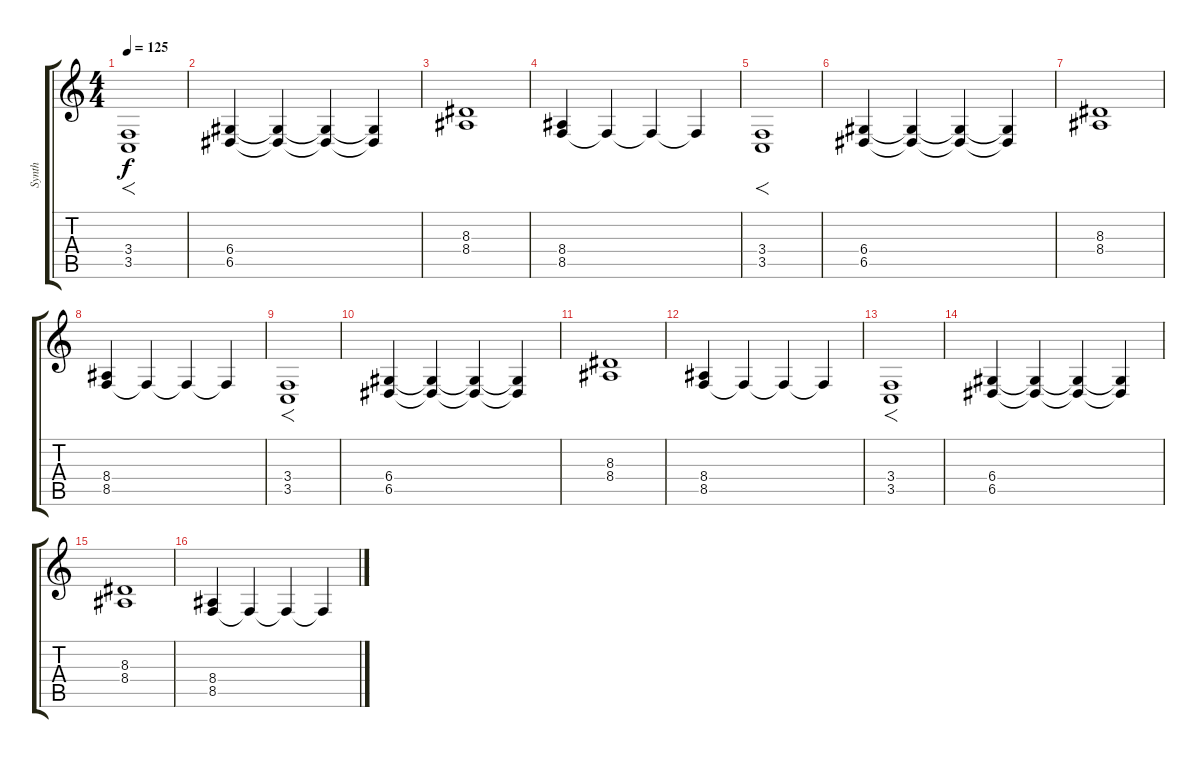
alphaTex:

\track ("Synth" "Synth") {instrument pad2warm}
\staff {score tabs}
\tuning (E4 B3 G3 D3 A2 E2) {hide}
\ts (4 4)
\tempo 125
\clef g2
\ks c
(3.4 3.5).1{f dy f instrument pad2warm} |
(6.4 6.5).4 (6.4{t} 6.5{t}).4{volume 12} (6.4{t} 6.5{t}).4{volume 11} (6.4{t} 6.5{t}).4{volume 10} |
(8.3 8.4).1{volume 7} |
(8.4 8.5).4{volume 9} 8.5{t}.4{volume 10} 8.5{t}.4{volume 11} 8.5{t}.4{volume 12} |
(3.4 3.5).1{f volume 13} |
(6.4 6.5).4 (6.4{t} 6.5{t}).4{volume 12} (6.4{t} 6.5{t}).4{volume 11} (6.4{t} 6.5{t}).4{volume 10} |
(8.3 8.4).1{volume 7} |
(8.4 8.5).4{volume 9} 8.5{t}.4{volume 10} 8.5{t}.4{volume 11} 8.5{t}.4{volume 12} |
(3.4 3.5).1{f volume 13} |
(6.4 6.5).4 (6.4{t} 6.5{t}).4{volume 12} (6.4{t} 6.5{t}).4{volume 11} (6.4{t} 6.5{t}).4{volume 10} |
(8.3 8.4).1{volume 7} |
(8.4 8.5).4{volume 9} 8.5{t}.4{volume 10} 8.5{t}.4{volume 11} 8.5{t}.4{volume 12} |
(3.4 3.5).1{f volume 13} |
(6.4 6.5).4 (6.4{t} 6.5{t}).4{volume 12} (6.4{t} 6.5{t}).4{volume 11} (6.4{t} 6.5{t}).4{volume 10} |
(8.3 8.4).1{volume 7} |
(8.4 8.5).4{volume 9} 8.5{t}.4{volume 10} 8.5{t}.4{volume 11} 8.5{t}.4{volume 12}
